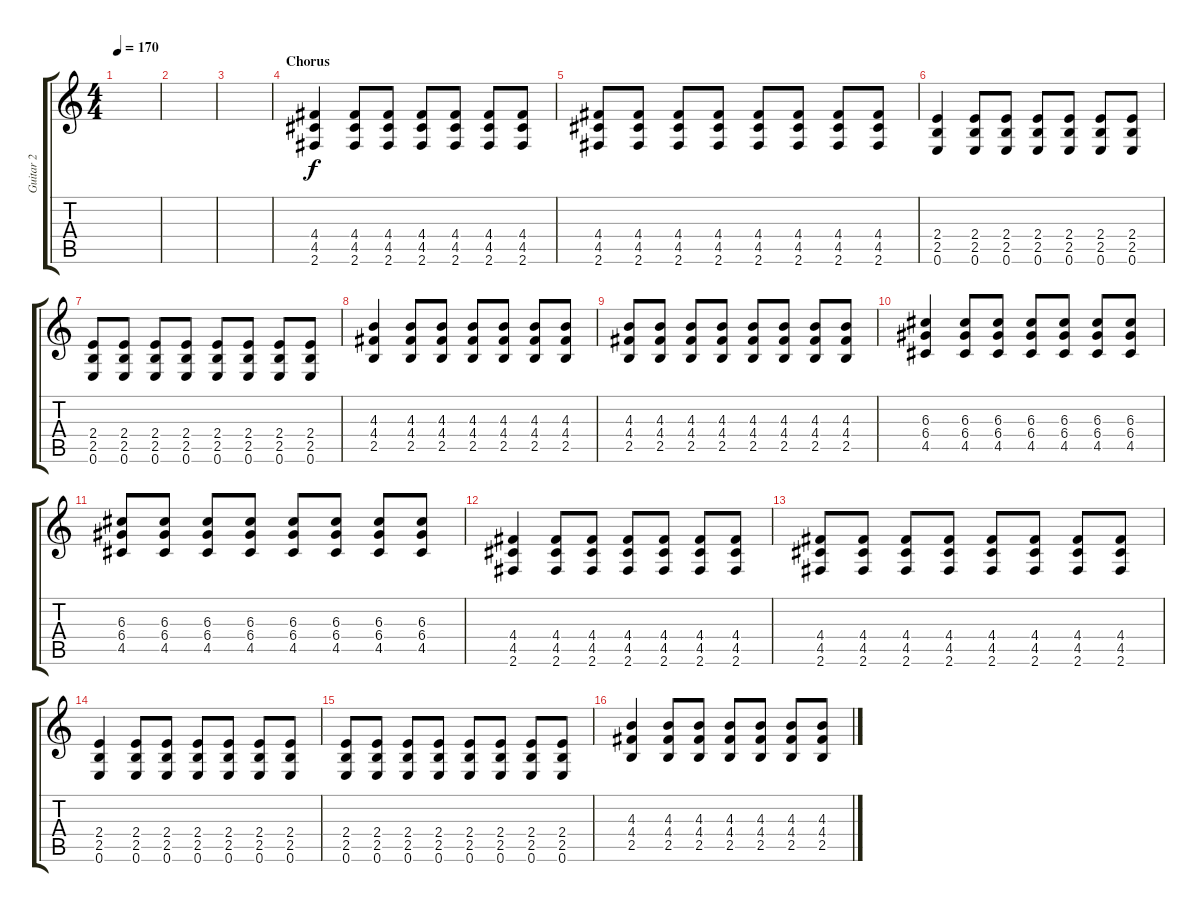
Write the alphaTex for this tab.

\track ("Guitar 2" "Guitar 2") {instrument overdrivenguitar}
\staff {score tabs}
\tuning (E4 B3 G3 D3 A2 E2) {hide}
\ts (4 4)
\tempo 170
\clef g2
\ks c
|
|
|
\section ("" "Chorus")
(4.4 4.5 2.6).4 (4.4 4.5 2.6).8 (4.4 4.5 2.6).8 (4.4 4.5 2.6).8 (4.4 4.5 2.6).8 (4.4 4.5 2.6).8 (4.4 4.5 2.6).8 |
(4.4 4.5 2.6).8 (4.4 4.5 2.6).8 (4.4 4.5 2.6).8 (4.4 4.5 2.6).8 (4.4 4.5 2.6).8 (4.4 4.5 2.6).8 (4.4 4.5 2.6).8 (4.4 4.5 2.6).8 |
(2.4 2.5 0.6).4 (2.4 2.5 0.6).8 (2.4 2.5 0.6).8 (2.4 2.5 0.6).8 (2.4 2.5 0.6).8 (2.4 2.5 0.6).8 (2.4 2.5 0.6).8 |
(2.4 2.5 0.6).8 (2.4 2.5 0.6).8 (2.4 2.5 0.6).8 (2.4 2.5 0.6).8 (2.4 2.5 0.6).8 (2.4 2.5 0.6).8 (2.4 2.5 0.6).8 (2.4 2.5 0.6).8 |
(4.3 4.4 2.5).4 (4.3 4.4 2.5).8 (4.3 4.4 2.5).8 (4.3 4.4 2.5).8 (4.3 4.4 2.5).8 (4.3 4.4 2.5).8 (4.3 4.4 2.5).8 |
(4.3 4.4 2.5).8 (4.3 4.4 2.5).8 (4.3 4.4 2.5).8 (4.3 4.4 2.5).8 (4.3 4.4 2.5).8 (4.3 4.4 2.5).8 (4.3 4.4 2.5).8 (4.3 4.4 2.5).8 |
(6.3 6.4 4.5).4 (6.3 6.4 4.5).8 (6.3 6.4 4.5).8 (6.3 6.4 4.5).8 (6.3 6.4 4.5).8 (6.3 6.4 4.5).8 (6.3 6.4 4.5).8 |
(6.3 6.4 4.5).8 (6.3 6.4 4.5).8 (6.3 6.4 4.5).8 (6.3 6.4 4.5).8 (6.3 6.4 4.5).8 (6.3 6.4 4.5).8 (6.3 6.4 4.5).8 (6.3 6.4 4.5).8 |
(4.4 4.5 2.6).4 (4.4 4.5 2.6).8 (4.4 4.5 2.6).8 (4.4 4.5 2.6).8 (4.4 4.5 2.6).8 (4.4 4.5 2.6).8 (4.4 4.5 2.6).8 |
(4.4 4.5 2.6).8 (4.4 4.5 2.6).8 (4.4 4.5 2.6).8 (4.4 4.5 2.6).8 (4.4 4.5 2.6).8 (4.4 4.5 2.6).8 (4.4 4.5 2.6).8 (4.4 4.5 2.6).8 |
(2.4 2.5 0.6).4 (2.4 2.5 0.6).8 (2.4 2.5 0.6).8 (2.4 2.5 0.6).8 (2.4 2.5 0.6).8 (2.4 2.5 0.6).8 (2.4 2.5 0.6).8 |
(2.4 2.5 0.6).8 (2.4 2.5 0.6).8 (2.4 2.5 0.6).8 (2.4 2.5 0.6).8 (2.4 2.5 0.6).8 (2.4 2.5 0.6).8 (2.4 2.5 0.6).8 (2.4 2.5 0.6).8 |
(4.3 4.4 2.5).4 (4.3 4.4 2.5).8 (4.3 4.4 2.5).8 (4.3 4.4 2.5).8 (4.3 4.4 2.5).8 (4.3 4.4 2.5).8 (4.3 4.4 2.5).8
